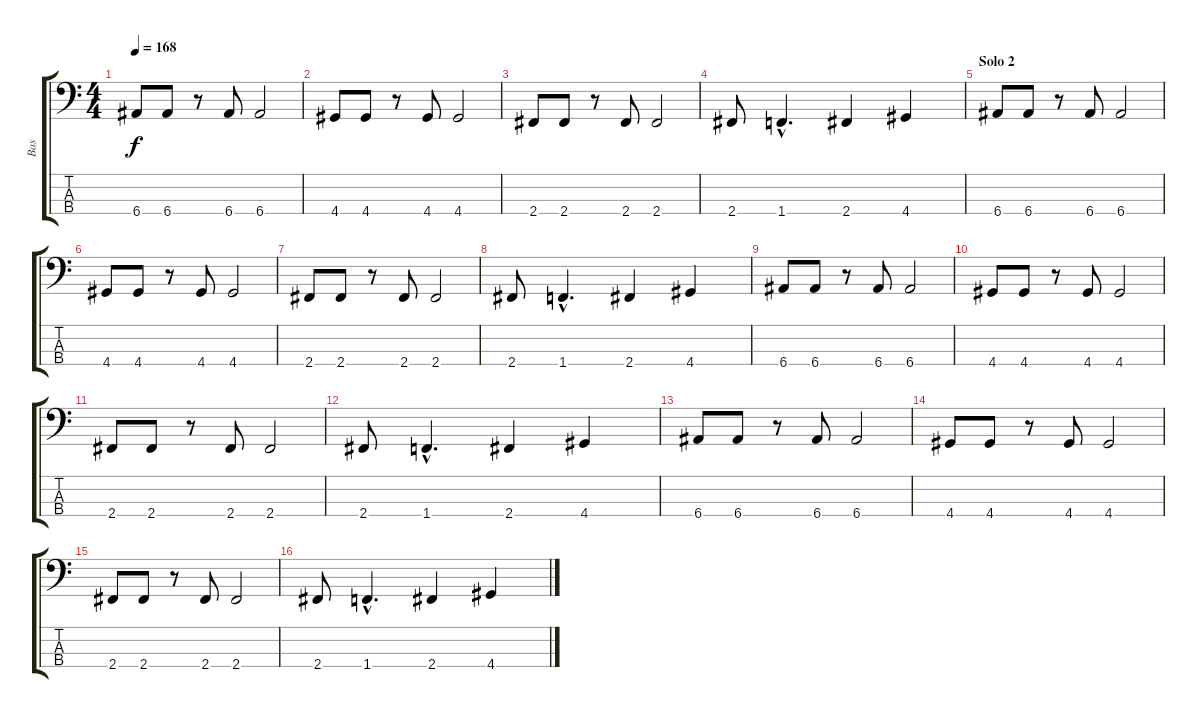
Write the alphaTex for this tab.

\track ("Bas" "Bas") {instrument electricbassfinger}
\staff {score tabs}
\tuning (G2 D2 A1 E1) {hide}
\ts (4 4)
\tempo 168
\clef f4
\ks c
6.4.8{dy f} 6.4.8 r.8 6.4.8 6.4.2 |
4.4.8 4.4.8 r.8 4.4.8 4.4.2 |
2.4.8 2.4.8 r.8 2.4.8 2.4.2 |
2.4.8 1.4{hac}.4{d} 2.4.4 4.4.4 |
\section ("" "Solo 2")
6.4.8 6.4.8 r.8 6.4.8 6.4.2 |
4.4.8 4.4.8 r.8 4.4.8 4.4.2 |
2.4.8 2.4.8 r.8 2.4.8 2.4.2 |
2.4.8 1.4{hac}.4{d} 2.4.4 4.4.4 |
6.4.8 6.4.8 r.8 6.4.8 6.4.2 |
4.4.8 4.4.8 r.8 4.4.8 4.4.2 |
2.4.8 2.4.8 r.8 2.4.8 2.4.2 |
2.4.8 1.4{hac}.4{d} 2.4.4 4.4.4 |
6.4.8 6.4.8 r.8 6.4.8 6.4.2 |
4.4.8 4.4.8 r.8 4.4.8 4.4.2 |
2.4.8 2.4.8 r.8 2.4.8 2.4.2 |
2.4.8 1.4{hac}.4{d} 2.4.4 4.4.4
